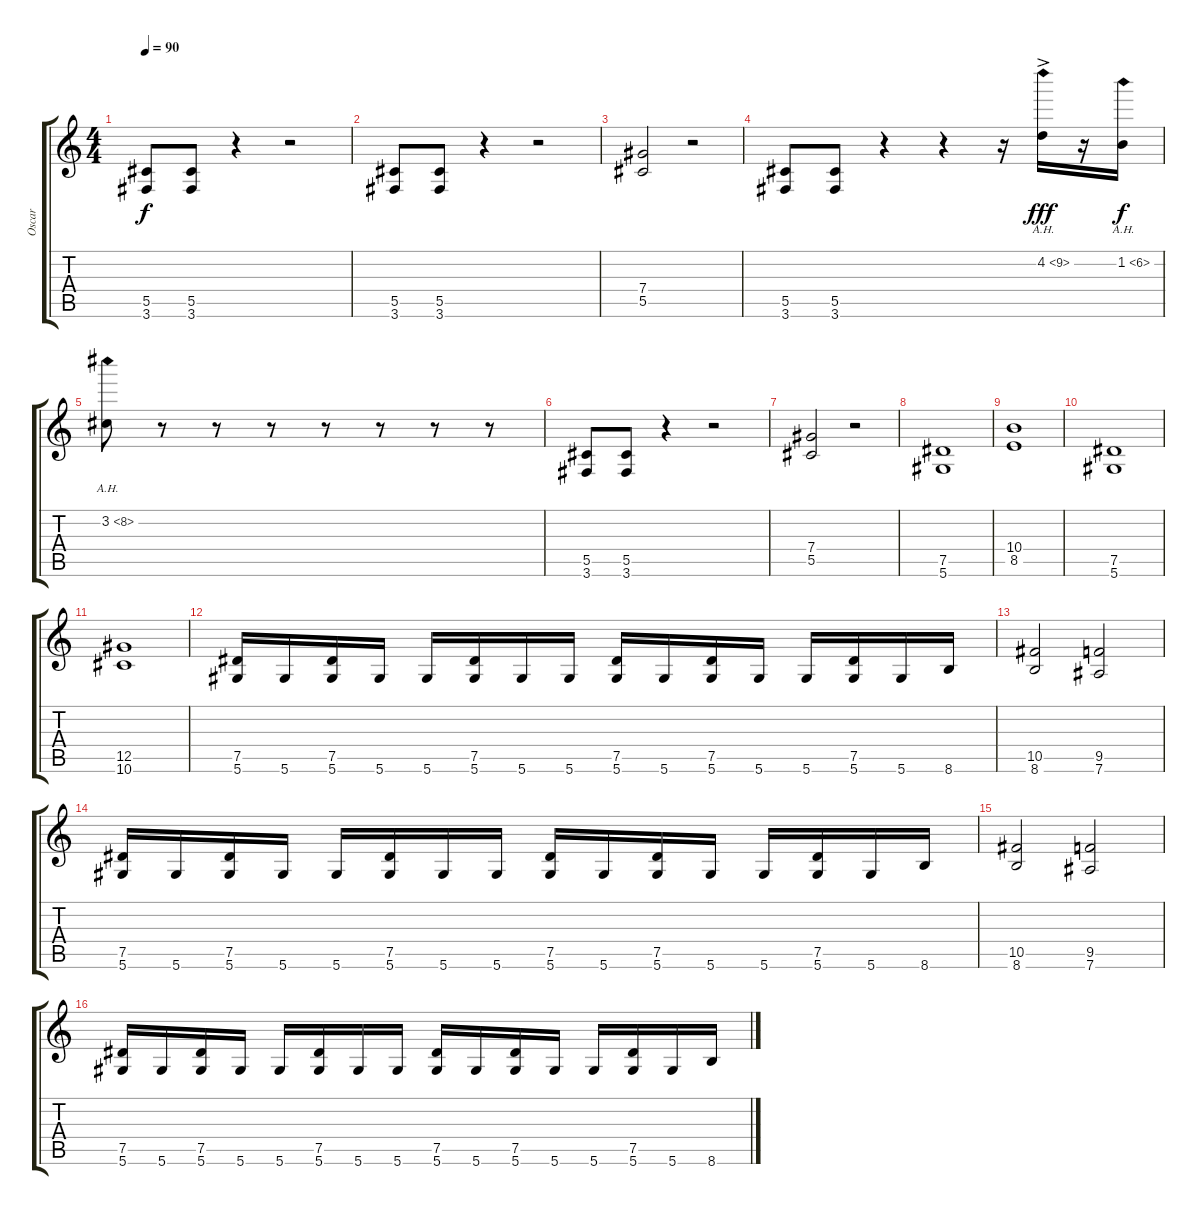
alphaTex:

\track ("Oscar" "Oscar") {instrument distortionguitar}
\staff {score tabs}
\tuning (Eb4 Bb3 Gb3 Db3 Ab2 Eb2) {hide}
\ts (4 4)
\tempo 90
\clef g2
\ks c
(5.5 3.6).8{dy f} (5.5 3.6).8 r.4 r.2 |
(5.5 3.6).8 (5.5 3.6).8 r.4 r.2 |
(7.4 5.5).2 r.2 |
(5.5 3.6).8 (5.5 3.6).8 r.4 r.4 r.16 4.2{ah 5 ac}.16{dy fff} r.16 1.2{ah 5}.16{dy f} |
3.2{ah 5}.8 r.8 r.8 r.8 r.8 r.8 r.8 r.8 |
(5.5 3.6).8 (5.5 3.6).8 r.4 r.2 |
(7.4 5.5).2 r.2 |
(7.5 5.6).1 |
(10.4 8.5).1 |
(7.5 5.6).1 |
(12.5 10.6).1 |
(7.5 5.6).16 5.6.16 (7.5 5.6).16 5.6.16 5.6.16 (7.5 5.6).16 5.6.16 5.6.16 (7.5 5.6).16 5.6.16 (7.5 5.6).16 5.6.16 5.6.16 (7.5 5.6).16 5.6.16 8.6.16 |
(10.5 8.6).2 (9.5 7.6).2 |
(7.5 5.6).16 5.6.16 (7.5 5.6).16 5.6.16 5.6.16 (7.5 5.6).16 5.6.16 5.6.16 (7.5 5.6).16 5.6.16 (7.5 5.6).16 5.6.16 5.6.16 (7.5 5.6).16 5.6.16 8.6.16 |
(10.5 8.6).2 (9.5 7.6).2 |
(7.5 5.6).16 5.6.16 (7.5 5.6).16 5.6.16 5.6.16 (7.5 5.6).16 5.6.16 5.6.16 (7.5 5.6).16 5.6.16 (7.5 5.6).16 5.6.16 5.6.16 (7.5 5.6).16 5.6.16 8.6.16
